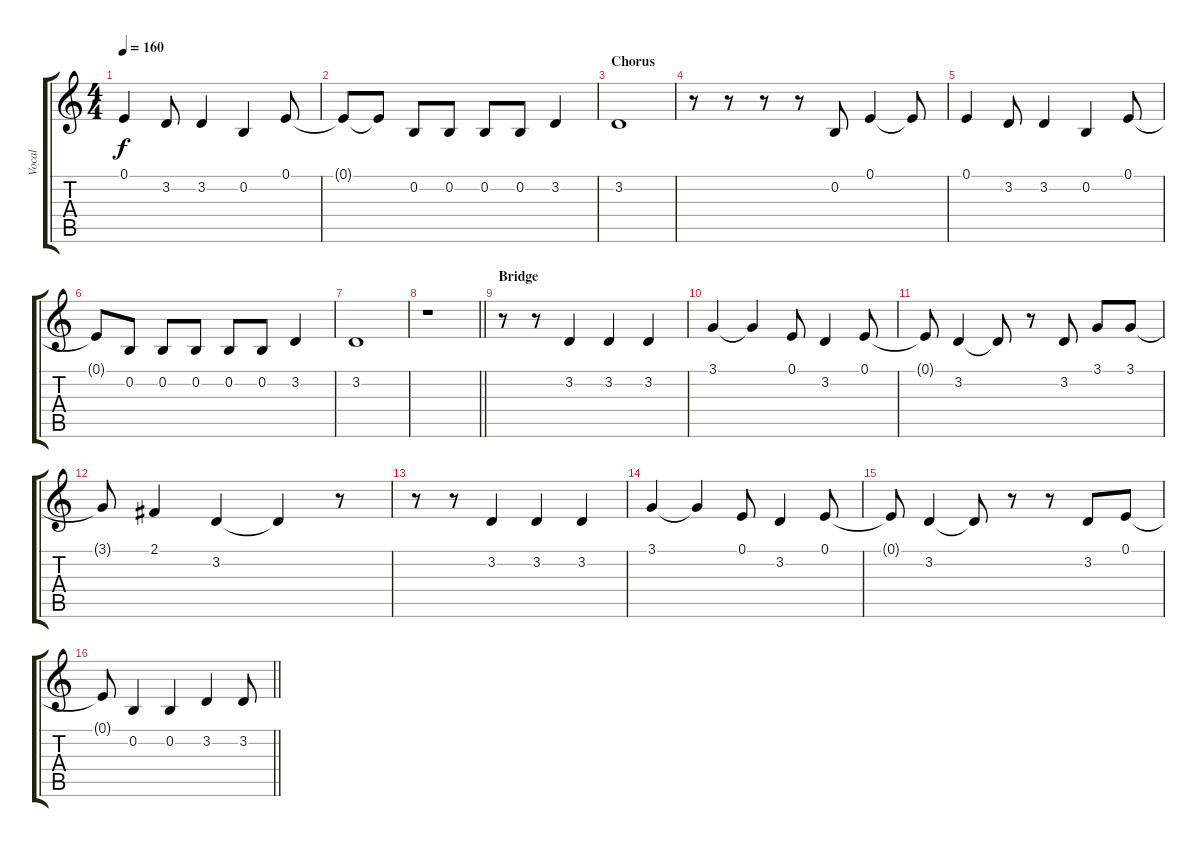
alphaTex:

\track ("Vocal" "Vocal") {instrument flute}
\staff {score tabs}
\tuning (E4 B3 G3 D3 A2 E2) {hide}
\ts (4 4)
\tempo 160
\clef g2
\ks c
0.1{t}.4{dy f} 3.2.8 3.2.4 0.2.4 0.1.8 |
0.1{t}.8 0.1{t}.8 0.2.8 0.2.8 0.2.8 0.2.8 3.2.4 |
\section ("" "Chorus")
3.2.1 |
r.8 r.8 r.8 r.8 0.2.8 0.1.4 0.1{t}.8 |
0.1.4 3.2.8 3.2.4 0.2.4 0.1.8 |
0.1{t}.8 0.2.8 0.2.8 0.2.8 0.2.8 0.2.8 3.2.4 |
3.2.1 |
\barLineRight lightlight
r.1 |
\section ("" "Bridge")
r.8 r.8 3.2.4 3.2.4 3.2.4 |
3.1.4 3.1{t}.4 0.1.8 3.2.4 0.1.8 |
0.1{t}.8 3.2.4 3.2{t}.8 r.8 3.2.8 3.1.8 3.1.8 |
3.1{t}.8 2.1.4 3.2.4 3.2{t}.4 r.8 |
r.8 r.8 3.2.4 3.2.4 3.2.4 |
3.1.4 3.1{t}.4 0.1.8 3.2.4 0.1.8 |
0.1{t}.8 3.2.4 3.2{t}.8 r.8 r.8 3.2.8 0.1.8 |
\barLineRight lightlight
0.1{t}.8 0.2.4 0.2.4 3.2.4 3.2.8
